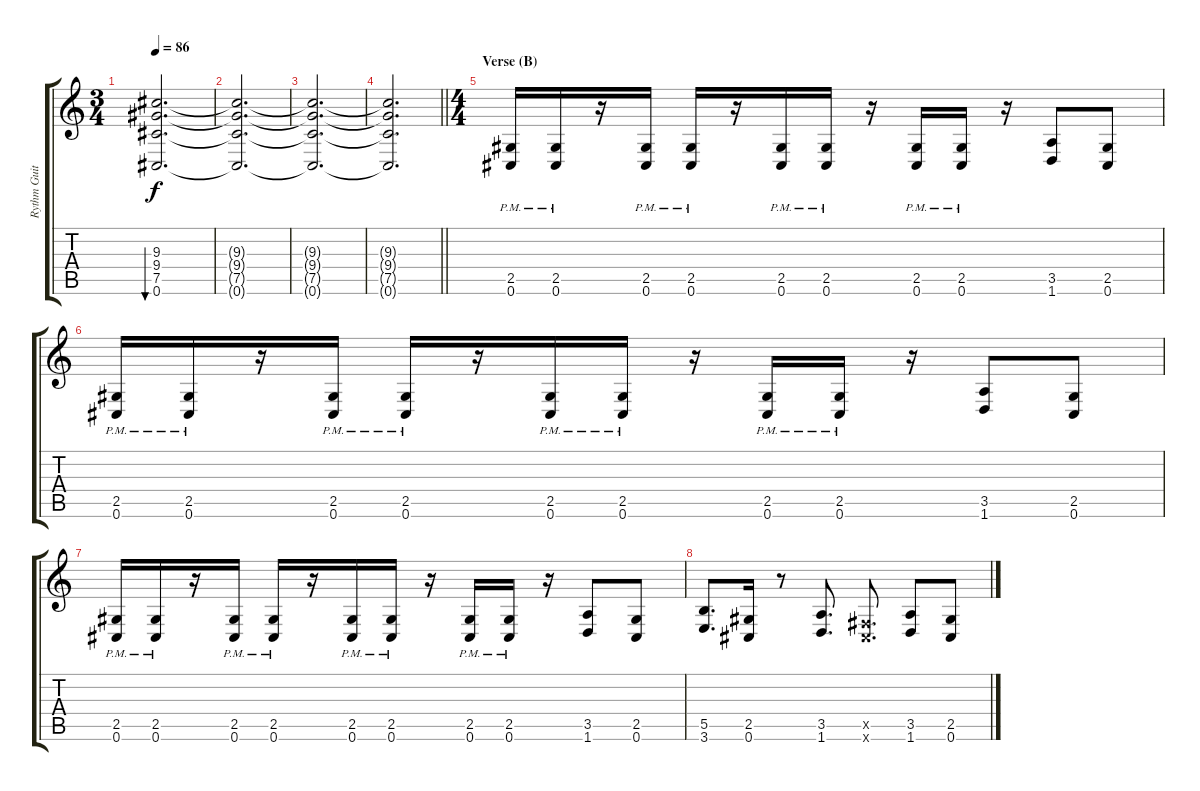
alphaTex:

\track ("Rythm Guitar (L)" "Rythm Guit") {instrument overdrivenguitar}
\staff {score tabs}
\tuning (Db4 Ab3 E3 B2 Gb2 Db2) {hide}
\ts (3 4)
\tempo 86
\clef g2
\ks c
(9.3 9.4 7.5 0.6).2{d bu 240 dy f} |
(9.3{t} 9.4{t} 7.5{t} 0.6{t}).2{d} |
(9.3{t} 9.4{t} 7.5{t} 0.6{t}).2{d} |
\barLineRight lightlight
(9.3{t} 9.4{t} 7.5{t} 0.6{t}).2{d} |
\ts (4 4)
\section ("" "Verse (B)")
(2.5{pm} 0.6{pm}).16 (2.5{pm} 0.6{pm}).16 r.16 (2.5{pm} 0.6{pm}).16 (2.5{pm} 0.6{pm}).16 r.16 (2.5{pm} 0.6{pm}).16 (2.5{pm} 0.6{pm}).16 r.16 (2.5{pm} 0.6{pm}).16 (2.5{pm} 0.6{pm}).16 r.16 (3.5 1.6).8 (2.5 0.6).8 |
(2.5{pm} 0.6{pm}).16 (2.5{pm} 0.6{pm}).16 r.16 (2.5{pm} 0.6{pm}).16 (2.5{pm} 0.6{pm}).16 r.16 (2.5{pm} 0.6{pm}).16 (2.5{pm} 0.6{pm}).16 r.16 (2.5{pm} 0.6{pm}).16 (2.5{pm} 0.6{pm}).16 r.16 (3.5 1.6).8 (2.5 0.6).8 |
(2.5{pm} 0.6{pm}).16 (2.5{pm} 0.6{pm}).16 r.16 (2.5{pm} 0.6{pm}).16 (2.5{pm} 0.6{pm}).16 r.16 (2.5{pm} 0.6{pm}).16 (2.5{pm} 0.6{pm}).16 r.16 (2.5{pm} 0.6{pm}).16 (2.5{pm} 0.6{pm}).16 r.16 (3.5 1.6).8 (2.5 0.6).8 |
(5.5 3.6).8{d} (2.5 0.6).16 r.8 (3.5 1.6).8{d} (0.5{x} 0.6{x}).8{d} (3.5 1.6).8 (2.5 0.6).8
